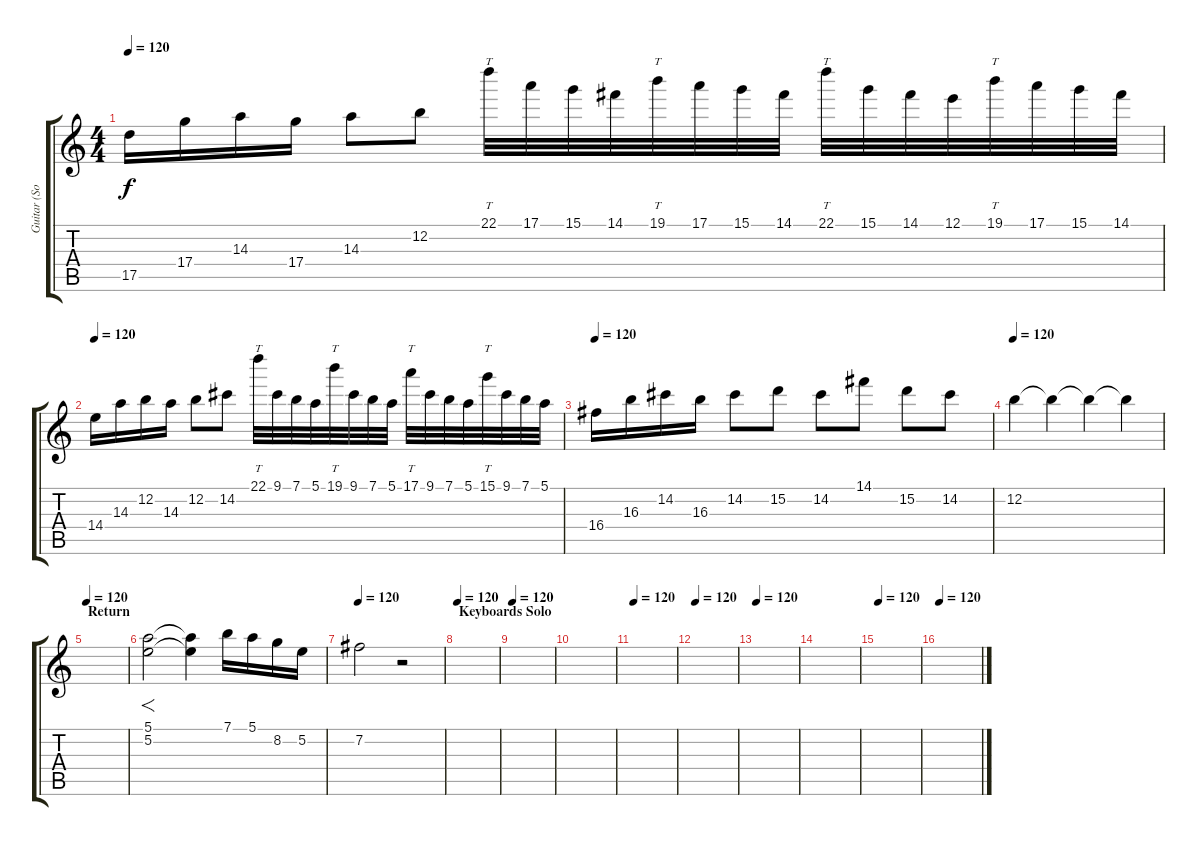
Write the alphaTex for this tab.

\track ("Guitar (Solo)" "Guitar (So") {instrument overdrivenguitar}
\staff {score tabs}
\tuning (E4 B3 G3 D3 A2 E2) {hide}
\ts (4 4)
\tempo 120
\clef g2
\ks c
17.5.16{dy f volume 16 instrument overdrivenguitar} 17.4.16 14.3.16 17.4.16 14.3.8 12.2.8 22.1.32{tt} 17.1.32 15.1.32 14.1.32 19.1.32{tt} 17.1.32 15.1.32 14.1.32 22.1.32{tt} 15.1.32 14.1.32 12.1.32 19.1.32{tt} 17.1.32 15.1.32 14.1.32 |
\tempo 120
14.4.16{volume 16 instrument overdrivenguitar} 14.3.16 12.2.16 14.3.16 12.2.8 14.2.8 22.1.32{tt} 9.1.32 7.1.32 5.1.32 19.1.32{tt} 9.1.32 7.1.32 5.1.32 17.1.32{tt} 9.1.32 7.1.32 5.1.32 15.1.32{tt} 9.1.32 7.1.32 5.1.32 |
\tempo 120
16.4.16 16.3.16 14.2.16 16.3.16 14.2.8 15.2.8 14.2.8 14.1.8 15.2.8 14.2.8 |
\tempo 120
12.2.4{volume 16 instrument overdrivenguitar} 12.2{t}.4{volume 13} 12.2{t}.4{volume 11} 12.2{t}.4{volume 9} |
\section ("" "Return")
\tempo 120
|
(5.1 5.2).2{f} (5.1{t} 5.2{t}).4 7.1.16 5.1.16 8.2.16 5.2.16 |
\tempo 120
7.2.2 r.2 |
\section ("" "Keyboards Solo")
\tempo 120
|
\tempo 120
|
|
\tempo 120
|
\tempo 120
|
\tempo 120
|
|
\tempo 120
|
\tempo 120
